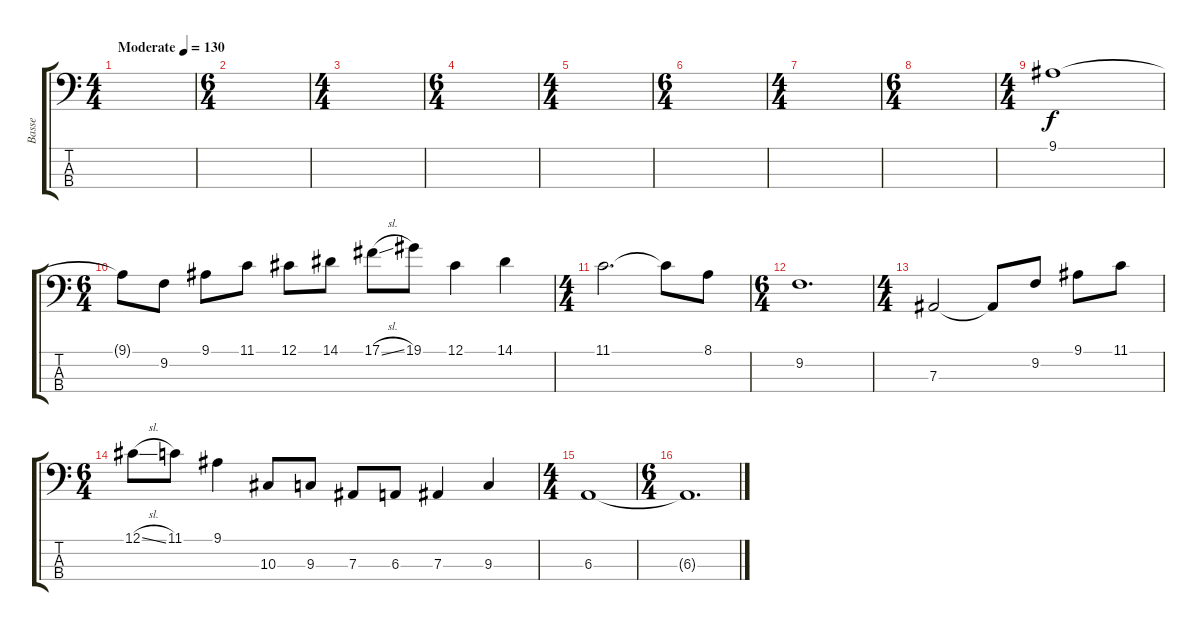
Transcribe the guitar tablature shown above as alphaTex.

\track ("Basse" "Basse") {instrument electricbasspick}
\staff {score tabs}
\tuning (Db2 Ab1 Eb1 Bb0) {hide}
\ts (4 4)
\tempo (130 "Moderate")
\clef f4
\ks c
|
\ts (6 4)
|
\ts (4 4)
|
\ts (6 4)
|
\ts (4 4)
|
\ts (6 4)
|
\ts (4 4)
|
\ts (6 4)
|
\ts (4 4)
9.1.1 |
\ts (6 4)
9.1{t}.8 9.2.8 9.1.8 11.1.8 12.1.8 14.1.8 17.1{sl}.8 19.1.8 12.1.4 14.1.4 |
\ts (4 4)
11.1.2{d} 11.1{t}.8 8.1.8 |
\ts (6 4)
9.2.1{d} |
\ts (4 4)
7.3.2 7.3{t}.8 9.2.8 9.1.8 11.1.8 |
\ts (6 4)
12.1{sl}.8 11.1.8 9.1.4 10.3.8 9.3.8 7.3.8 6.3.8 7.3.4 9.3.4 |
\ts (4 4)
6.3.1 |
\ts (6 4)
6.3{t}.1{d}
